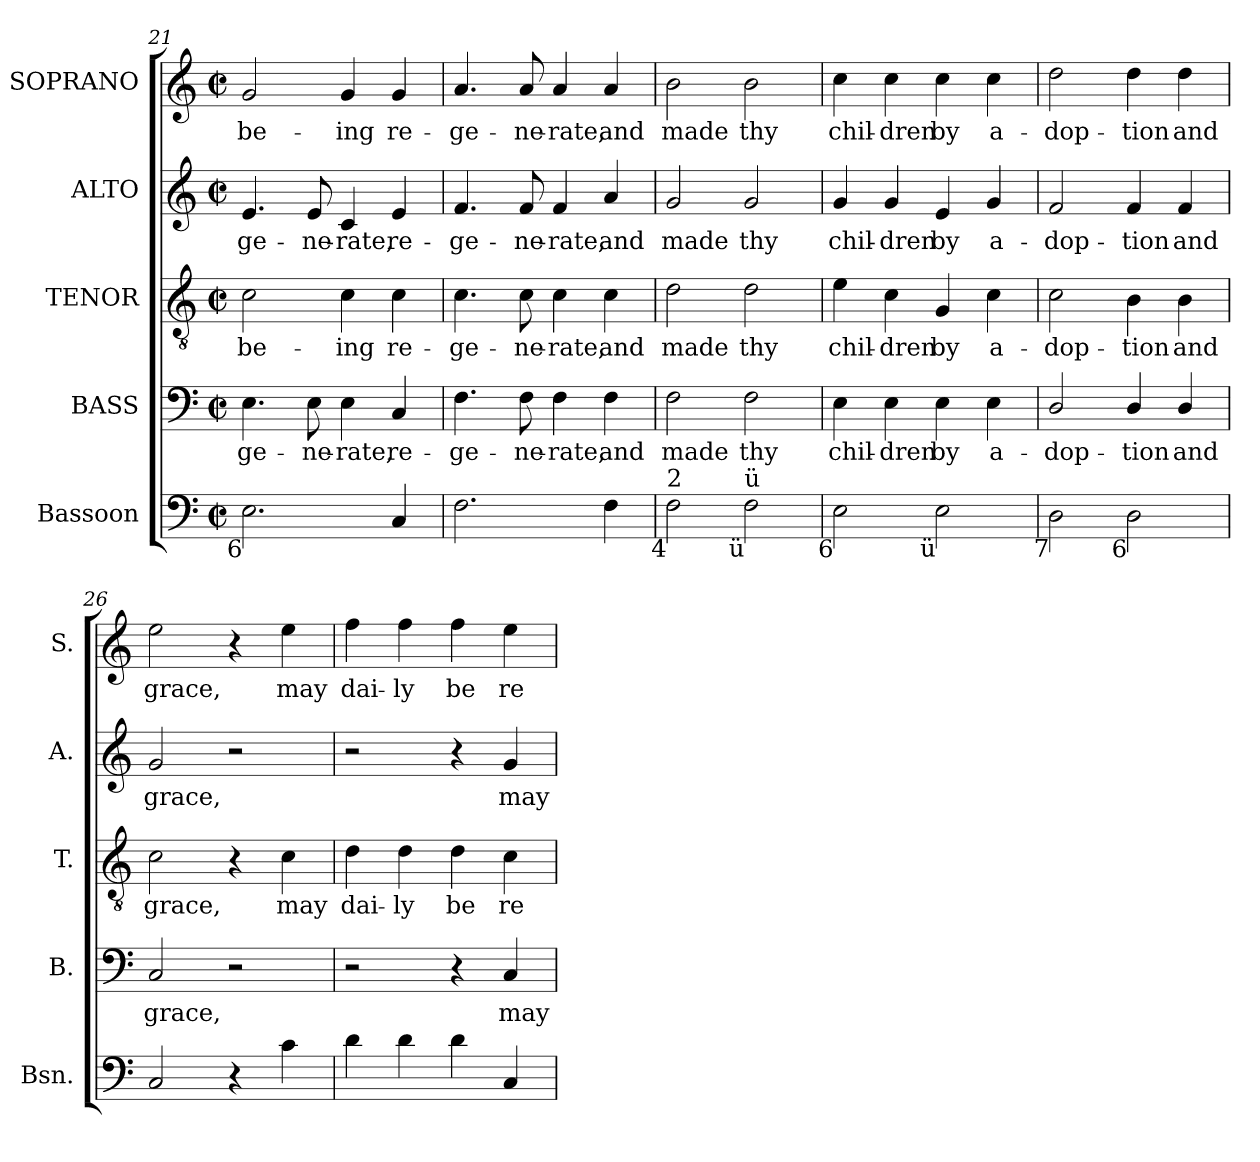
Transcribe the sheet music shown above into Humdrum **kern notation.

**kern	**kern	**text	**kern	**text	**kern	**text	**kern	**text
*part5	*part4	*part4	*part3	*part3	*part2	*part2	*part1	*part1
*staff5	*staff4	*staff4	*staff3	*staff3	*staff2	*staff2	*staff1	*staff1
*I"Bassoon	*I"BASS	*	*I"TENOR	*	*I"ALTO	*	*I"SOPRANO	*
*I'Bsn.	*I'B.	*	*I'T.	*	*I'A.	*	*I'S.	*
*clefF4	*clefF4	*	*clefGv2	*	*clefG2	*	*clefG2	*
*	*	*	*ITrd7c12	*	*	*	*	*
*k[]	*k[]	*	*k[]	*	*k[]	*	*k[]	*
*C:	*C:	*	*C:	*	*C:	*	*C:	*
*M2/2	*M2/2	*	*M2/2	*	*M2/2	*	*M2/2	*
*met(c|)	*met(c|)	*	*met(c|)	*	*met(c|)	*	*met(c|)	*
=21	=21	=21	=21	=21	=21	=21	=21	=21
!	!	!LO:LY:b:color=#000000	!	!	!	!	!	!
!	!	!	!	!LO:LY:b:color=#000000	!	!	!	!
!	!	!	!	!	!	!LO:LY:b:color=#000000	!	!
!LO:TX:b:rj:t=6	!	!	!	!	!	!	!	!
!	!	!	!	!	!	!	!	!LO:LY:b:color=#000000
2.Ei\	4.Ei\	-ge-	2Ci\	be-	4.ei/	-ge-	2gi/	be-
!	!	!LO:LY:b:color=#000000	!	!	!	!	!	!
!	!	!	!	!	!	!LO:LY:b:color=#000000	!	!
.	8Ei\	-ne-	.	.	8ei/	-ne-	.	.
!	!	!LO:LY:b:color=#000000	!	!	!	!	!	!
!	!	!	!	!LO:LY:b:color=#000000	!	!	!	!
!	!	!	!	!	!	!LO:LY:b:color=#000000	!	!
!	!	!	!	!	!	!	!	!LO:LY:b:color=#000000
.	4Ei\	-rate,	4Ci\	-ing	4ci/	-rate,	4gi/	-ing
!	!	!LO:LY:b:color=#000000	!	!	!	!	!	!
!	!	!	!	!LO:LY:b:color=#000000	!	!	!	!
!	!	!	!	!	!	!LO:LY:b:color=#000000	!	!
!	!	!	!	!	!	!	!	!LO:LY:b:color=#000000
4Ci/	4Ci/	re-	4Ci\	re-	4ei/	re-	4gi/	re-
=22	=22	=22	=22	=22	=22	=22	=22	=22
!	!	!LO:LY:b:color=#000000	!	!	!	!	!	!
!	!	!	!	!LO:LY:b:color=#000000	!	!	!	!
!	!	!	!	!	!	!LO:LY:b:color=#000000	!	!
!	!	!	!	!	!	!	!	!LO:LY:b:color=#000000
2.Fi\	4.Fi\	-ge-	4.Ci\	-ge-	4.fi/	-ge-	4.ai/	-ge-
!	!	!LO:LY:b:color=#000000	!	!	!	!	!	!
!	!	!	!	!LO:LY:b:color=#000000	!	!	!	!
!	!	!	!	!	!	!LO:LY:b:color=#000000	!	!
!	!	!	!	!	!	!	!	!LO:LY:b:color=#000000
.	8Fi\	-ne-	8Ci\	-ne-	8fi/	-ne-	8ai/	-ne-
!	!	!LO:LY:b:color=#000000	!	!	!	!	!	!
!	!	!	!	!LO:LY:b:color=#000000	!	!	!	!
!	!	!	!	!	!	!LO:LY:b:color=#000000	!	!
!	!	!	!	!	!	!	!	!LO:LY:b:color=#000000
.	4Fi\	-rate,	4Ci\	-rate,	4fi/	-rate,	4ai/	-rate,
!	!	!LO:LY:b:color=#000000	!	!	!	!	!	!
!	!	!	!	!LO:LY:b:color=#000000	!	!	!	!
!	!	!	!	!	!	!LO:LY:b:color=#000000	!	!
!	!	!	!	!	!	!	!	!LO:LY:b:color=#000000
4Fi\	4Fi\	and	4Ci\	and	4ai/	and	4ai/	and
!!LO:PB:g=z
=23	=23	=23	=23	=23	=23	=23	=23	=23
!	!	!LO:LY:b:color=#000000	!	!	!	!	!	!
!	!	!	!	!LO:LY:b:color=#000000	!	!	!	!
!	!	!	!	!	!	!LO:LY:b:color=#000000	!	!
!LO:TX:b:rj:t=4	!	!	!	!	!	!	!	!
!LO:TX:t=2	!	!	!	!	!	!	!	!
!	!	!	!	!	!	!	!	!LO:LY:b:color=#000000
2Fi\	2Fi\	made	2Di\	made	2gi/	made	2bi\	made
!	!	!LO:LY:b:color=#000000	!	!	!	!	!	!
!	!	!	!	!LO:LY:b:color=#000000	!	!	!	!
!	!	!	!	!	!	!LO:LY:b:color=#000000	!	!
!LO:TX:b:rj:t=ü	!	!	!	!	!	!	!	!
!LO:TX:t=ü	!	!	!	!	!	!	!	!
!	!	!	!	!	!	!	!	!LO:LY:b:color=#000000
2Fi\	2Fi\	thy	2Di\	thy	2gi/	thy	2bi\	thy
=24	=24	=24	=24	=24	=24	=24	=24	=24
!	!	!LO:LY:b:color=#000000	!	!	!	!	!	!
!	!	!	!	!LO:LY:b:color=#000000	!	!	!	!
!	!	!	!	!	!	!LO:LY:b:color=#000000	!	!
!LO:TX:b:rj:t=6	!	!	!	!	!	!	!	!
!	!	!	!	!	!	!	!	!LO:LY:b:color=#000000
2Ei\	4Ei\	chil-	4Ei\	chil-	4gi/	chil-	4cci\	chil-
!	!	!LO:LY:b:color=#000000	!	!	!	!	!	!
!	!	!	!	!LO:LY:b:color=#000000	!	!	!	!
!	!	!	!	!	!	!LO:LY:b:color=#000000	!	!
!	!	!	!	!	!	!	!	!LO:LY:b:color=#000000
.	4Ei\	-dren	4Ci\	-dren	4gi/	-dren	4cci\	-dren
!	!	!LO:LY:b:color=#000000	!	!	!	!	!	!
!	!	!	!	!LO:LY:b:color=#000000	!	!	!	!
!	!	!	!	!	!	!LO:LY:b:color=#000000	!	!
!LO:TX:b:rj:t=ü	!	!	!	!	!	!	!	!
!	!	!	!	!	!	!	!	!LO:LY:b:color=#000000
2Ei\	4Ei\	by	4GGi/	by	4ei/	by	4cci\	by
!	!	!LO:LY:b:color=#000000	!	!	!	!	!	!
!	!	!	!	!LO:LY:b:color=#000000	!	!	!	!
!	!	!	!	!	!	!LO:LY:b:color=#000000	!	!
!	!	!	!	!	!	!	!	!LO:LY:b:color=#000000
.	4Ei\	a-	4Ci\	a-	4gi/	a-	4cci\	a-
=25	=25	=25	=25	=25	=25	=25	=25	=25
!	!	!LO:LY:b:color=#000000	!	!	!	!	!	!
!	!	!	!	!LO:LY:b:color=#000000	!	!	!	!
!	!	!	!	!	!	!LO:LY:b:color=#000000	!	!
!LO:TX:b:rj:t=7	!	!	!	!	!	!	!	!
!	!	!	!	!	!	!	!	!LO:LY:b:color=#000000
2Di\	2Di/	-dop-	2Ci\	-dop-	2fi/	-dop-	2ddi\	-dop-
!	!	!LO:LY:b:color=#000000	!	!	!	!	!	!
!	!	!	!	!LO:LY:b:color=#000000	!	!	!	!
!	!	!	!	!	!	!LO:LY:b:color=#000000	!	!
!LO:TX:b:rj:t=6	!	!	!	!	!	!	!	!
!	!	!	!	!	!	!	!	!LO:LY:b:color=#000000
2Di\	4Di/	-tion	4BBi\	-tion	4fi/	-tion	4ddi\	-tion
!	!	!LO:LY:b:color=#000000	!	!	!	!	!	!
!	!	!	!	!LO:LY:b:color=#000000	!	!	!	!
!	!	!	!	!	!	!LO:LY:b:color=#000000	!	!
!	!	!	!	!	!	!	!	!LO:LY:b:color=#000000
.	4Di/	and	4BBi\	and	4fi/	and	4ddi\	and
=26	=26	=26	=26	=26	=26	=26	=26	=26
!	!	!LO:LY:b:color=#000000	!	!	!	!	!	!
!	!	!	!	!LO:LY:b:color=#000000	!	!	!	!
!	!	!	!	!	!	!LO:LY:b:color=#000000	!	!
!	!	!	!	!	!	!	!	!LO:LY:b:color=#000000
2Ci/	2Ci/	grace,	2Ci\	grace,	2gi/	grace,	2eei\	grace,
4r	2r	.	4r	.	2r	.	4r	.
!	!	!	!	!LO:LY:b:color=#000000	!	!	!	!
!	!	!	!	!	!	!	!	!LO:LY:b:color=#000000
4ci\	.	.	4Ci\	may	.	.	4eei\	may
=27	=27	=27	=27	=27	=27	=27	=27	=27
!	!	!	!	!LO:LY:b:color=#000000	!	!	!	!
!	!	!	!	!	!	!	!	!LO:LY:b:color=#000000
4di\	2r	.	4Di\	dai-	2r	.	4ffi\	dai-
!	!	!	!	!LO:LY:b:color=#000000	!	!	!	!
!	!	!	!	!	!	!	!	!LO:LY:b:color=#000000
4di\	.	.	4Di\	-ly	.	.	4ffi\	-ly
!	!	!	!	!LO:LY:b:color=#000000	!	!	!	!
!	!	!	!	!	!	!	!	!LO:LY:b:color=#000000
4di\	4r	.	4Di\	be	4r	.	4ffi\	be
!	!	!LO:LY:b:color=#000000	!	!	!	!	!	!
!	!	!	!	!LO:LY:b:color=#000000	!	!	!	!
!	!	!	!	!	!	!LO:LY:b:color=#000000	!	!
!	!	!	!	!	!	!	!	!LO:LY:b:color=#000000
4Ci/	4Ci/	may	4Ci\	re-	4gi/	may	4eei\	re-
=	=	=	=	=	=	=	=	=
*-	*-	*-	*-	*-	*-	*-	*-	*-
